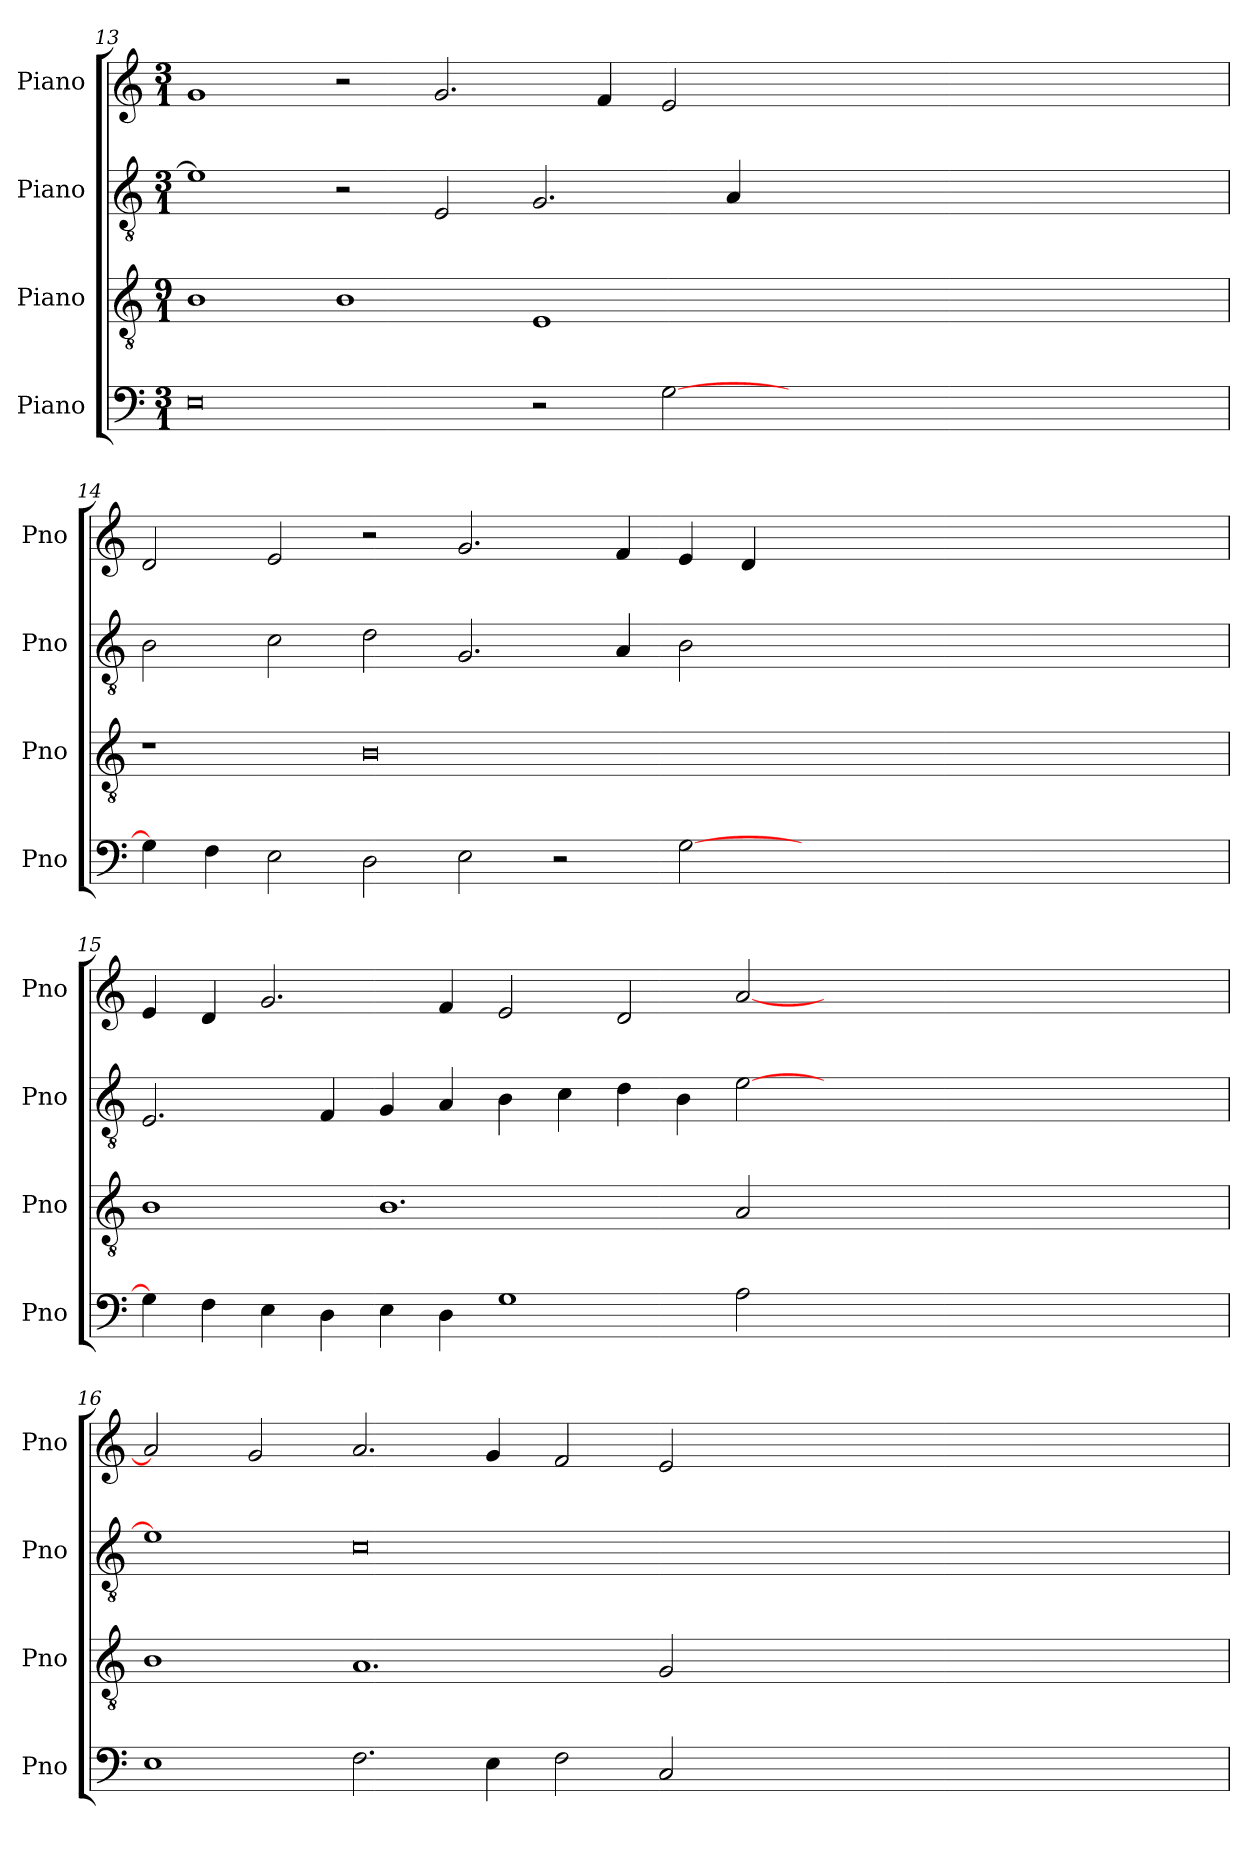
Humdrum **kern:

**kern	**kern	**kern	**kern
*part4	*part3	*part2	*part1
*staff4	*staff3	*staff2	*staff1
*I"Piano	*I"Piano	*I"Piano	*I"Piano
*I'Pno	*I'Pno	*I'Pno	*I'Pno
!!LO:PB:g=z
*clefF4	*clefGv2	*clefGv2	*clefG2
*k[]	*k[]	*k[]	*k[]
*M3/1	*M9/1	*M3/1	*M3/1
=13	=13	=13	=13
0E	1B	1e]	1g
.	1B	2r	2r
.	.	2E/	2.g/
2r	1E	2.G/	.
.	.	.	4f/
[2G\	.	.	2e/
.	.	4A/	.
00.ryy	00.ryy	00.ryy	00.ryy
!!LO:LB:g=z
=14	=14	=14	=14
4G\]	1r	2B\	2d/
4F\	.	.	.
2E\	.	2c\	2e/
2D\	0B	2d\	2r
2E\	.	2.G/	2.g/
2r	.	.	.
.	.	4A/	4f/
[2G\	.	2B\	4e/
.	.	.	4d/
00.ryy	00.ryy	00.ryy	00.ryy
!!LO:LB:g=z
=15	=15	=15	=15
4G\]	1B	2.E/	4e/
4F\	.	.	4d/
4E\	.	.	2.g/
4D\	.	4F/	.
4E\	1.B	4G/	.
4D\	.	4A/	4f/
1G	.	4B\	2e/
.	.	4c\	.
.	.	4d\	2d/
.	.	4B\	.
2A\	2A/	[2e\	[2a/
00.ryy	00.ryy	00.ryy	00.ryy
!!LO:LB:g=z
=16	=16	=16	=16
1E	1B	1e]	2a/]
.	.	.	2g/
2.F\	1.A	0c	2.a/
4E\	.	.	4g/
2F\	.	.	2f/
2C/	2G/	.	2e/
00.ryy	00.ryy	00.ryy	00.ryy
=	=	=	=
*-	*-	*-	*-
